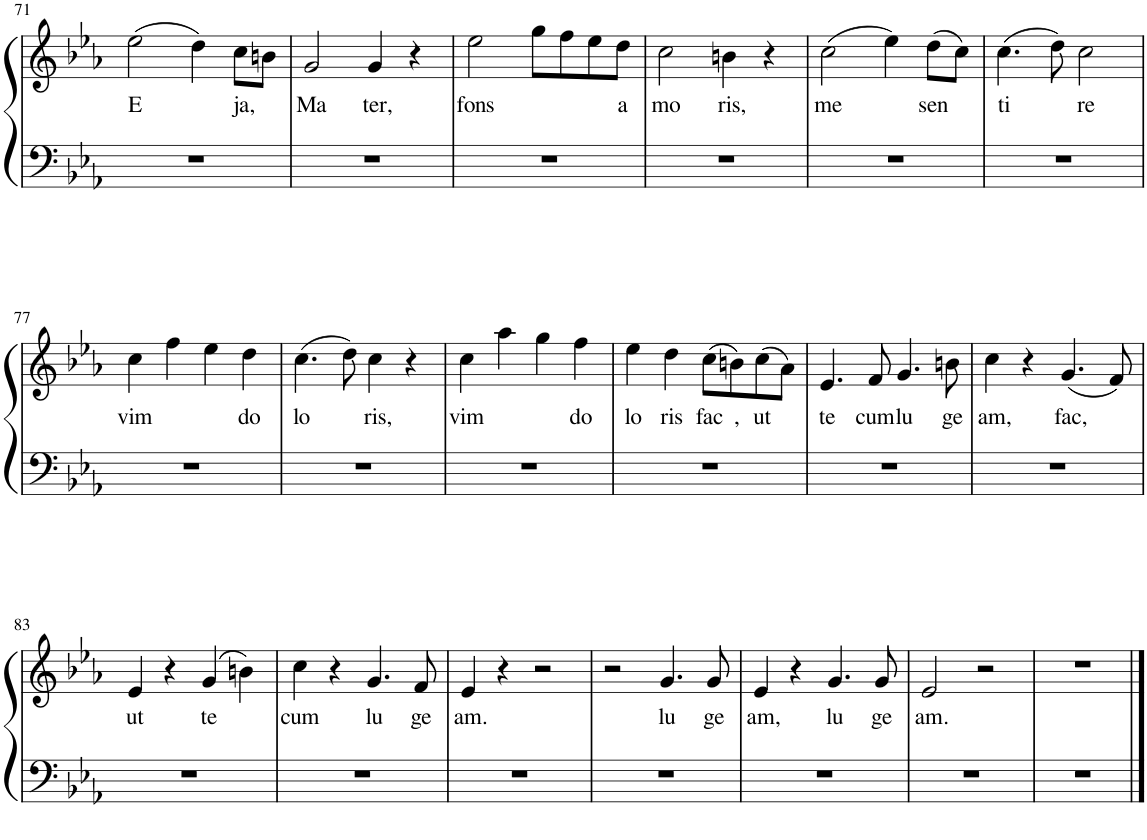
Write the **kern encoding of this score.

**kern	**kern	**text
*part1	*part1	*part1
*staff2	*staff1	*staff1
*I"Piano	*	*
*I'Pno.	*	*
!!LO:PB:g=z
*clefF4	*clefG2	*
*k[b-e-a-]	*k[b-e-a-]	*
*M4/4	*M4/4	*
*met(c)	*met(c)	*
=71	=71	=71
!	!	!LO:LY:b
1r	(2ee-\	E
.	4dd\)	.
!	!	!LO:LY:b
.	8cc\L	ja,
.	8bn\J	.
=72	=72	=72
!	!	!LO:LY:b
1r	2g/	Ma
!	!	!LO:LY:b
.	4g/	ter,
.	4r	.
=73	=73	=73
!	!	!LO:LY:b
1r	2ee-\	fons
.	8gg\L	.
.	8ff\	.
.	8ee-\	.
!	!	!LO:LY:b
.	8dd\J	a
=74	=74	=74
!	!	!LO:LY:b
1r	2cc\	mo
!	!	!LO:LY:b
.	4bn\	ris,
.	4r	.
=75	=75	=75
!	!	!LO:LY:b
1r	(2cc\	me
.	4ee-\)	.
!	!	!LO:LY:b
.	(8dd\L	sen
.	8cc\J)	.
=76	=76	=76
!	!	!LO:LY:b
1r	(4.cc\	ti
.	8dd\)	.
!	!	!LO:LY:b
.	2cc\	re
!!LO:LB:g=z
=77	=77	=77
!	!	!LO:LY:b
1r	4cc\	vim
.	4ff\	.
.	4ee-\	.
!	!	!LO:LY:b
.	4dd\	do
=78	=78	=78
!	!	!LO:LY:b
1r	(4.cc\	lo
.	8dd\)	.
!	!	!LO:LY:b
.	4cc\	ris,
.	4r	.
=79	=79	=79
!	!	!LO:LY:b
1r	4cc\	vim
.	4aa-\	.
.	4gg\	.
!	!	!LO:LY:b
.	4ff\	do
=80	=80	=80
!	!	!LO:LY:b
1r	4ee-\	lo
!	!	!LO:LY:b
.	4dd\	ris
!	!	!LO:LY:b
.	(8cc\L	fac
!	!	!LO:LY:b
.	8bn\)	,
!	!	!LO:LY:b
.	(8cc\	ut
.	8a-\J)	.
=81	=81	=81
!	!	!LO:LY:b
1r	4.e-/	te
!	!	!LO:LY:b
.	8f/	cum
!	!	!LO:LY:b
.	4.g/	lu
!	!	!LO:LY:b
.	8bn\	ge
=82	=82	=82
!	!	!LO:LY:b
1r	4cc\	am,
.	4r	.
!	!	!LO:LY:b
.	(4.g/	fac,
.	8f/)	.
!!LO:LB:g=z
=83	=83	=83
!	!	!LO:LY:b
1r	4e-/	ut
.	4r	.
!	!	!LO:LY:b
.	(4g/	te
.	4bn\)	.
=84	=84	=84
!	!	!LO:LY:b
1r	4cc\	cum
.	4r	.
!	!	!LO:LY:b
.	4.g/	lu
!	!	!LO:LY:b
.	8f/	ge
=85	=85	=85
!	!	!LO:LY:b
1r	4e-/	am.
.	4r	.
.	2r	.
=86	=86	=86
1r	2r	.
!	!	!LO:LY:b
.	4.g/	lu
!	!	!LO:LY:b
.	8g/	ge
=87	=87	=87
!	!	!LO:LY:b
1r	4e-/	am,
.	4r	.
!	!	!LO:LY:b
.	4.g/	lu
!	!	!LO:LY:b
.	8g/	ge
=88	=88	=88
!	!	!LO:LY:b
1r	2e-/	am.
.	2r	.
=89	=89	=89
1r	1r	.
==	==	==
*-	*-	*-
